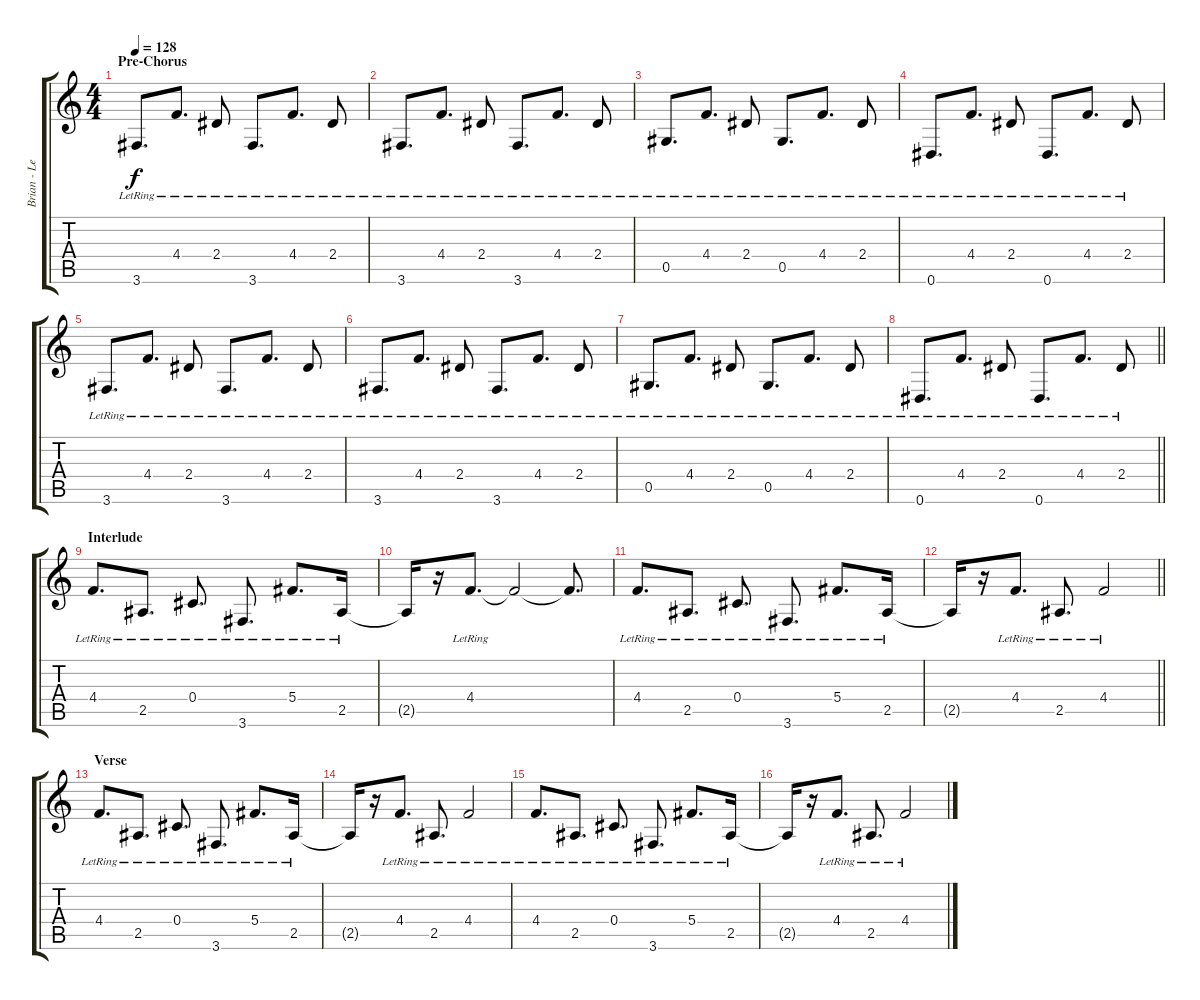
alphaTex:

\track ("Brian - Lead Guitar" "Brian - Le") {instrument electricguitarclean}
\staff {score tabs}
\tuning (Eb4 Bb3 Gb3 Db3 Ab2 Eb2) {hide}
\ts (4 4)
\section ("" "Pre-Chorus")
\tempo 128
\clef g2
\ks c
3.6{lr}.8{d dy f} 4.4{lr}.8{d} 2.4{lr}.8 3.6{lr}.8{d} 4.4{lr}.8{d} 2.4{lr}.8 |
3.6{lr}.8{d} 4.4{lr}.8{d} 2.4{lr}.8 3.6{lr}.8{d} 4.4{lr}.8{d} 2.4{lr}.8 |
0.5{lr}.8{d} 4.4{lr}.8{d} 2.4{lr}.8 0.5{lr}.8{d} 4.4{lr}.8{d} 2.4{lr}.8 |
0.6{lr}.8{d} 4.4{lr}.8{d} 2.4{lr}.8 0.6{lr}.8{d} 4.4{lr}.8{d} 2.4{lr}.8 |
3.6{lr}.8{d} 4.4{lr}.8{d} 2.4{lr}.8 3.6{lr}.8{d} 4.4{lr}.8{d} 2.4{lr}.8 |
3.6{lr}.8{d} 4.4{lr}.8{d} 2.4{lr}.8 3.6{lr}.8{d} 4.4{lr}.8{d} 2.4{lr}.8 |
0.5{lr}.8{d} 4.4{lr}.8{d} 2.4{lr}.8 0.5{lr}.8{d} 4.4{lr}.8{d} 2.4{lr}.8 |
\barLineRight lightlight
0.6{lr}.8{d} 4.4{lr}.8{d} 2.4{lr}.8 0.6{lr}.8{d} 4.4{lr}.8{d} 2.4{lr}.8 |
\section ("" "Interlude")
4.4{lr}.8{d} 2.5{lr}.8{d} 0.4{lr}.8{d} 3.6{lr}.8{d} 5.4{lr}.8{d} 2.5{lr}.16 |
2.5{t}.16 r.16 4.4{lr}.8{d} 4.4{t}.2 4.4{t}.8{d} |
4.4{lr}.8{d} 2.5{lr}.8{d} 0.4{lr}.8{d} 3.6{lr}.8{d} 5.4{lr}.8{d} 2.5{lr}.16 |
\barLineRight lightlight
2.5{t}.16 r.16 4.4{lr}.8{d} 2.5{lr}.8{d} 4.4{lr}.2 |
\section ("" "Verse")
4.4{lr}.8{d} 2.5{lr}.8{d} 0.4{lr}.8{d} 3.6{lr}.8{d} 5.4{lr}.8{d} 2.5{lr}.16 |
2.5{t}.16 r.16 4.4{lr}.8{d} 2.5{lr}.8{d} 4.4{lr}.2 |
4.4{lr}.8{d} 2.5{lr}.8{d} 0.4{lr}.8{d} 3.6{lr}.8{d} 5.4{lr}.8{d} 2.5{lr}.16 |
2.5{t}.16 r.16 4.4{lr}.8{d} 2.5{lr}.8{d} 4.4{lr}.2
